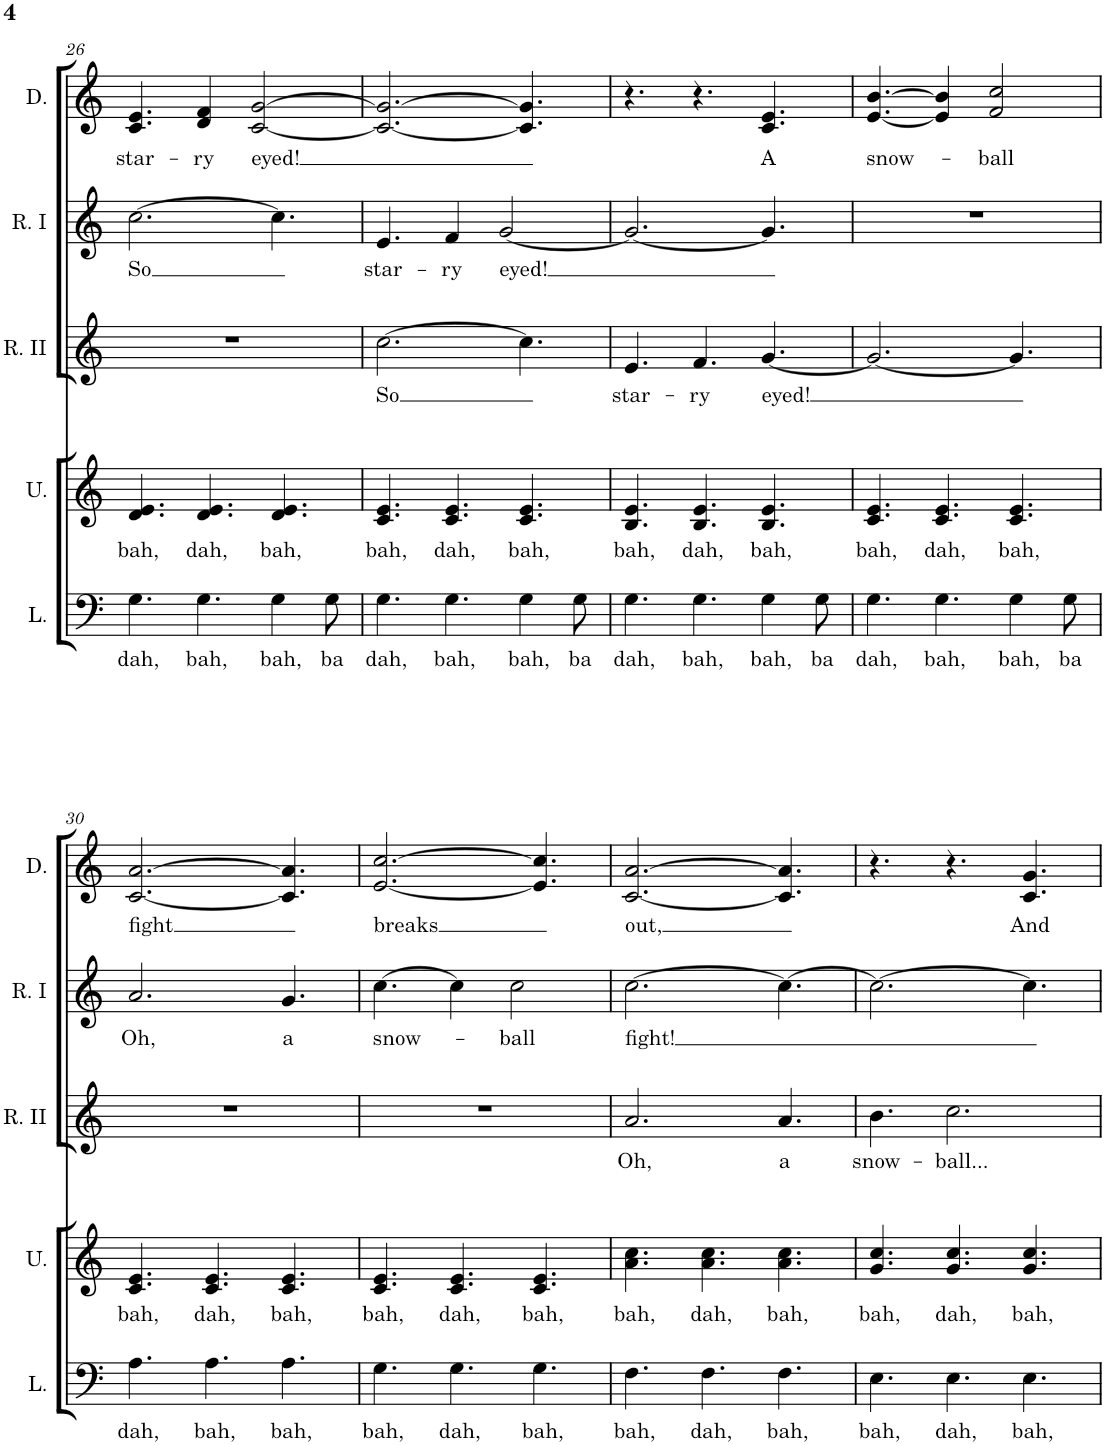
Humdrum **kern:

**kern	**text	**kern	**text	**kern	**text	**kern	**text	**kern	**text
*part5	*part5	*part4	*part4	*part3	*part3	*part2	*part2	*part1	*part1
*staff5	*staff5	*staff4	*staff4	*staff3	*staff3	*staff2	*staff2	*staff1	*staff1
*I"Lower Voices	*	*I"Upper Voices	*	*I"Round II	*	*I"Round I	*	*I"Duet	*
*I'L.	*	*I'U.	*	*I'R. II	*	*I'R. I	*	*I'D.	*
!!LO:PB:g=z
*clefF4	*	*clefG2	*	*clefG2	*	*clefG2	*	*clefG2	*
*k[]	*	*k[]	*	*k[]	*	*k[]	*	*k[]	*
*M9/8	*	*M9/8	*	*M9/8	*	*M9/8	*	*M9/8	*
=26	=26	=26	=26	=26	=26	=26	=26	=26	=26
!	!LO:LY:b	!	!LO:LY:b	!	!	!	!LO:LY:b	!	!LO:LY:b
4.G\	dah,	4.d/ 4.e/	bah,	8%9r	.	[2.cc\	So	4.c/ 4.e/	star-
!	!LO:LY:b	!	!LO:LY:b	!	!	!	!	!	!LO:LY:b
4.G\	bah,	4.d/ 4.e/	dah,	.	.	.	.	4d/ 4f/	-ry
!	!	!	!	!	!	!	!	!	!LO:LY:b
.	.	.	.	.	.	.	.	[2c/ [2g/	eyed!
!	!LO:LY:b	!	!LO:LY:b	!	!	!	!	!	!
4G\	bah,	4.d/ 4.e/	bah,	.	.	4.cc\]	.	.	.
!	!LO:LY:b	!	!	!	!	!	!	!	!
8G\	ba	.	.	.	.	.	.	.	.
=27	=27	=27	=27	=27	=27	=27	=27	=27	=27
!	!LO:LY:b	!	!LO:LY:b	!	!LO:LY:b	!	!LO:LY:b	!	!
4.G\	dah,	4.c/ 4.e/	bah,	[2.cc\	So	4.e/	star-	2.c/_ 2.g/_	.
!	!LO:LY:b	!	!LO:LY:b	!	!	!	!LO:LY:b	!	!
4.G\	bah,	4.c/ 4.e/	dah,	.	.	4f/	-ry	.	.
!	!	!	!	!	!	!	!LO:LY:b	!	!
.	.	.	.	.	.	[2g/	eyed!	.	.
!	!LO:LY:b	!	!LO:LY:b	!	!	!	!	!	!
4G\	bah,	4.c/ 4.e/	bah,	4.cc\]	.	.	.	4.c/] 4.g/]	.
!	!LO:LY:b	!	!	!	!	!	!	!	!
8G\	ba	.	.	.	.	.	.	.	.
=28	=28	=28	=28	=28	=28	=28	=28	=28	=28
!	!LO:LY:b	!	!LO:LY:b	!	!LO:LY:b	!	!	!	!
4.G\	dah,	4.B/ 4.e/	bah,	4.e/	star-	2.g/_	.	4.r	.
!	!LO:LY:b	!	!LO:LY:b	!	!LO:LY:b	!	!	!	!
4.G\	bah,	4.B/ 4.e/	dah,	4.f/	-ry	.	.	4.r	.
!	!LO:LY:b	!	!LO:LY:b	!	!LO:LY:b	!	!	!	!LO:LY:b
4G\	bah,	4.B/ 4.e/	bah,	[4.g/	eyed!	4.g/]	.	4.c/ 4.e/	A
!	!LO:LY:b	!	!	!	!	!	!	!	!
8G\	ba	.	.	.	.	.	.	.	.
=29	=29	=29	=29	=29	=29	=29	=29	=29	=29
!	!LO:LY:b	!	!LO:LY:b	!	!	!	!	!	!LO:LY:b
4.G\	dah,	4.c/ 4.e/	bah,	2.g/_	.	8%9r	.	[4.e/ [4.b/	snow-
!	!LO:LY:b	!	!LO:LY:b	!	!	!	!	!	!
4.G\	bah,	4.c/ 4.e/	dah,	.	.	.	.	4e/] 4b/]	.
!	!	!	!	!	!	!	!	!	!LO:LY:b
.	.	.	.	.	.	.	.	2f/ 2cc/	-ball
!	!LO:LY:b	!	!LO:LY:b	!	!	!	!	!	!
4G\	bah,	4.c/ 4.e/	bah,	4.g/]	.	.	.	.	.
!	!LO:LY:b	!	!	!	!	!	!	!	!
8G\	ba	.	.	.	.	.	.	.	.
!!LO:LB:g=z
=30	=30	=30	=30	=30	=30	=30	=30	=30	=30
!	!LO:LY:b	!	!LO:LY:b	!	!	!	!LO:LY:b	!	!LO:LY:b
4.A\	dah,	4.c/ 4.e/	bah,	8%9r	.	2.a/	Oh,	[2.c/ [2.a/	fight
!	!LO:LY:b	!	!LO:LY:b	!	!	!	!	!	!
4.A\	bah,	4.c/ 4.e/	dah,	.	.	.	.	.	.
!	!LO:LY:b	!	!LO:LY:b	!	!	!	!LO:LY:b	!	!
4.A\	bah,	4.c/ 4.e/	bah,	.	.	4.g/	a	4.c/] 4.a/]	.
=31	=31	=31	=31	=31	=31	=31	=31	=31	=31
!	!LO:LY:b	!	!LO:LY:b	!	!	!	!LO:LY:b	!	!LO:LY:b
4.G\	bah,	4.c/ 4.e/	bah,	8%9r	.	[4.cc\	snow-	[2.e/ [2.cc/	breaks
!	!LO:LY:b	!	!LO:LY:b	!	!	!	!	!	!
4.G\	dah,	4.c/ 4.e/	dah,	.	.	4cc\]	.	.	.
!	!	!	!	!	!	!	!LO:LY:b	!	!
.	.	.	.	.	.	2cc\	-ball	.	.
!	!LO:LY:b	!	!LO:LY:b	!	!	!	!	!	!
4.G\	bah,	4.c/ 4.e/	bah,	.	.	.	.	4.e/] 4.cc/]	.
=32	=32	=32	=32	=32	=32	=32	=32	=32	=32
!	!LO:LY:b	!	!LO:LY:b	!	!LO:LY:b	!	!LO:LY:b	!	!LO:LY:b
4.F\	bah,	4.a\ 4.cc\	bah,	2.a/	Oh,	[2.cc\	fight!	[2.c/ [2.a/	out,
!	!LO:LY:b	!	!LO:LY:b	!	!	!	!	!	!
4.F\	dah,	4.a\ 4.cc\	dah,	.	.	.	.	.	.
!	!LO:LY:b	!	!LO:LY:b	!	!LO:LY:b	!	!	!	!
4.F\	bah,	4.a\ 4.cc\	bah,	4.a/	a	4.cc\_	.	4.c/] 4.a/]	.
=33	=33	=33	=33	=33	=33	=33	=33	=33	=33
!	!LO:LY:b	!	!LO:LY:b	!	!LO:LY:b	!	!	!	!
4.E\	bah,	4.g/ 4.cc/	bah,	4.b\	snow-	2.cc\_	.	4.r	.
!	!LO:LY:b	!	!LO:LY:b	!	!LO:LY:b	!	!	!	!
4.E\	dah,	4.g/ 4.cc/	dah,	2.cc\	-ball...	.	.	4.r	.
!	!LO:LY:b	!	!LO:LY:b	!	!	!	!	!	!LO:LY:b
4.E\	bah,	4.g/ 4.cc/	bah,	.	.	4.cc\]	.	4.c/ 4.g/	And
=	=	=	=	=	=	=	=	=	=
*-	*-	*-	*-	*-	*-	*-	*-	*-	*-
